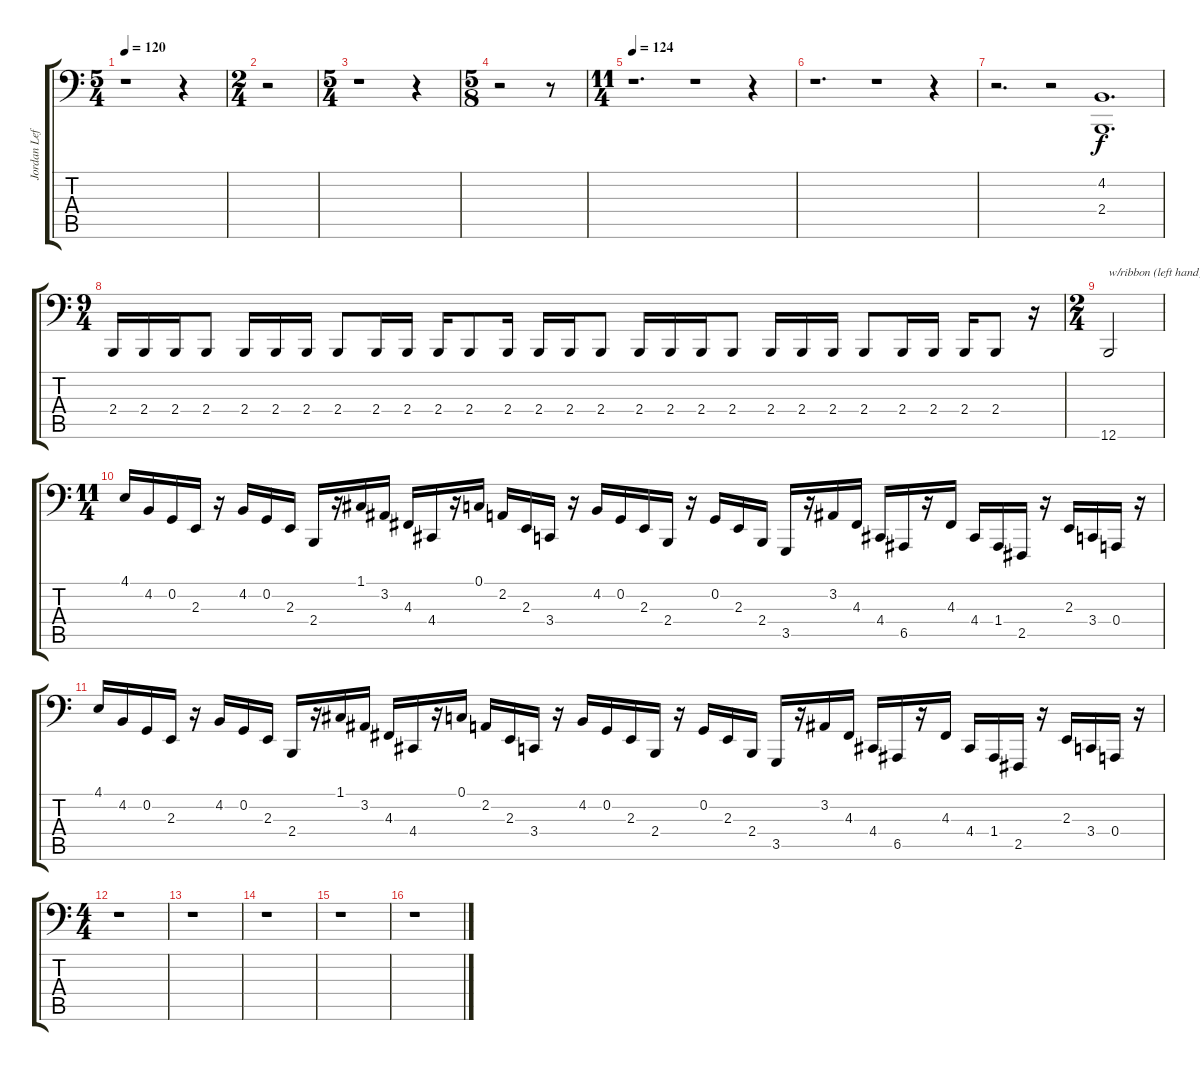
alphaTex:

\track ("Jordan Left Hand" "Jordan Lef") {instrument honkytonkpiano}
\staff {score tabs}
\tuning (C3 G2 D2 A1 E1 B0) {hide}
\ts (5 4)
\tempo 120
\clef f4
\ks c
r.1{dy f} r.4 |
\ts (2 4)
r.2 |
\ts (5 4)
r.1 r.4 |
\ts (5 8)
r.2 r.8 |
\ts (11 4)
\tempo 124
r.1{d} r.1 r.4 |
r.1{d} r.1 r.4 |
r.2{d} r.2 (4.2 2.4).1{d} |
\ts (9 4)
2.4.16 2.4.16 2.4.16 2.4.8 2.4.16 2.4.16 2.4.16 2.4.8 2.4.16 2.4.16 2.4.16 2.4.8 2.4.16 2.4.16 2.4.16 2.4.8 2.4.16 2.4.16 2.4.16 2.4.8 2.4.16 2.4.16 2.4.16 2.4.8 2.4.16 2.4.16 2.4.16 2.4.8 r.16 |
\ts (2 4)
12.6.2{txt "w/ribbon (left hand)"} |
\ts (11 4)
4.1.16 4.2.16 0.2.16 2.3.16 r.16 4.2.16 0.2.16 2.3.16 2.4.16 r.16 1.1.16 3.2.16 4.3.16 4.4.16 r.16 0.1.16 2.2.16 2.3.16 3.4.16 r.16 4.2.16 0.2.16 2.3.16 2.4.16 r.16 0.2.16 2.3.16 2.4.16 3.5.16 r.16 3.2.16 4.3.16 4.4.16 6.5.16 r.16 4.3.16 4.4.16 1.4.16 2.5.16 r.16 2.3.16 3.4.16 0.4.16 r.16 |
4.1.16 4.2.16 0.2.16 2.3.16 r.16 4.2.16 0.2.16 2.3.16 2.4.16 r.16 1.1.16 3.2.16 4.3.16 4.4.16 r.16 0.1.16 2.2.16 2.3.16 3.4.16 r.16 4.2.16 0.2.16 2.3.16 2.4.16 r.16 0.2.16 2.3.16 2.4.16 3.5.16 r.16 3.2.16 4.3.16 4.4.16 6.5.16 r.16 4.3.16 4.4.16 1.4.16 2.5.16 r.16 2.3.16 3.4.16 0.4.16 r.16 |
\ts (4 4)
r.1 |
r.1 |
r.1 |
r.1 |
r.1
